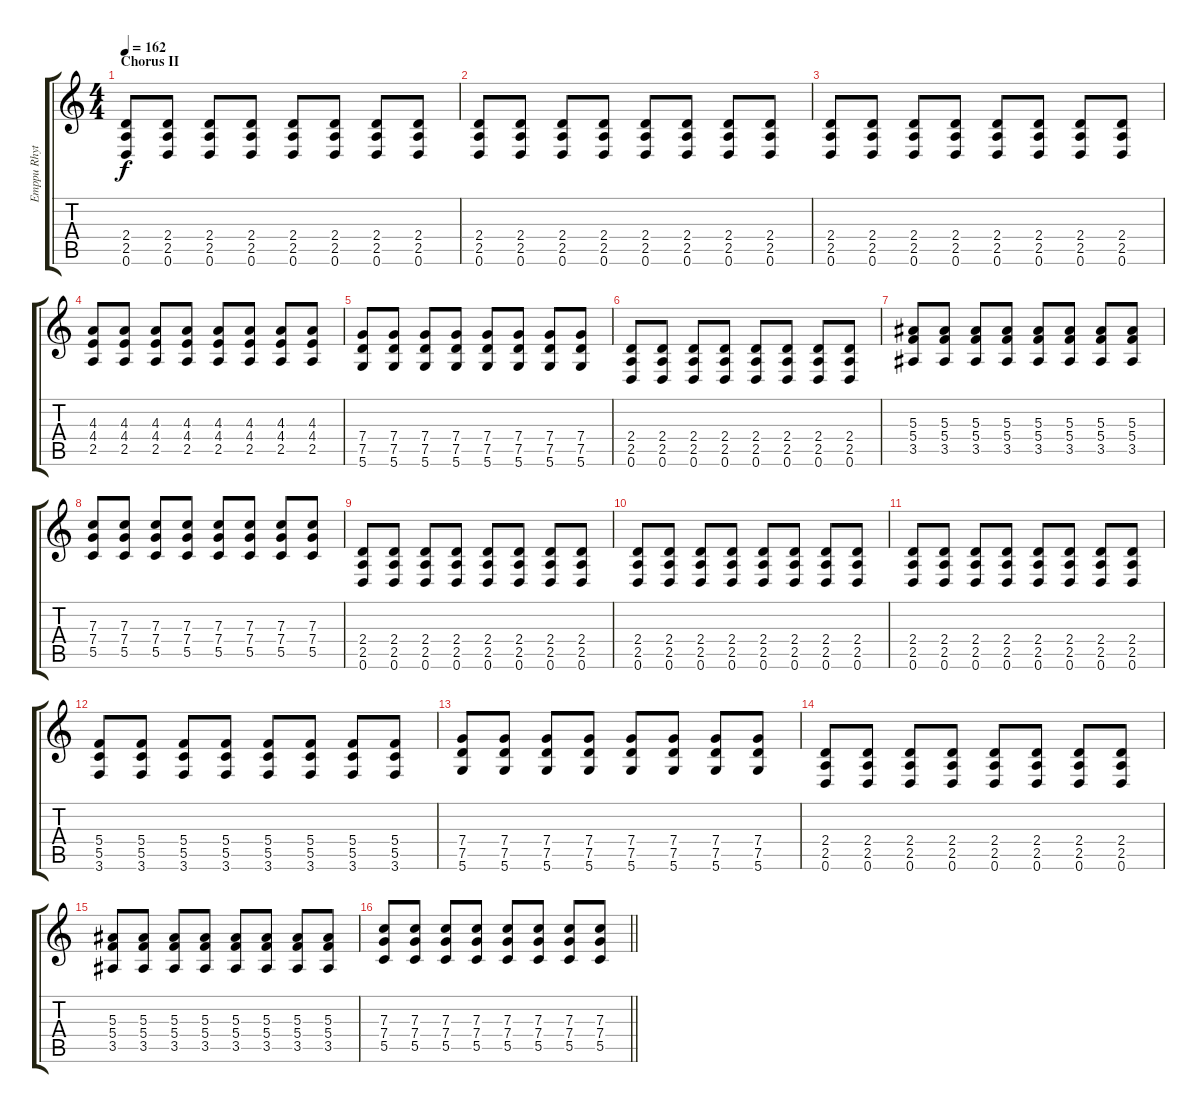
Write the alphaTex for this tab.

\track ("Emppu Rhythm" "Emppu Rhyt") {instrument overdrivenguitar}
\staff {score tabs}
\tuning (D4 A3 F3 C3 G2 D2) {hide}
\ts (4 4)
\section ("" "Chorus II")
\tempo 162
\clef g2
\ks c
(2.4 2.5 0.6).8{dy f} (2.4 2.5 0.6).8 (2.4 2.5 0.6).8 (2.4 2.5 0.6).8 (2.4 2.5 0.6).8 (2.4 2.5 0.6).8 (2.4 2.5 0.6).8 (2.4 2.5 0.6).8 |
(2.4 2.5 0.6).8 (2.4 2.5 0.6).8 (2.4 2.5 0.6).8 (2.4 2.5 0.6).8 (2.4 2.5 0.6).8 (2.4 2.5 0.6).8 (2.4 2.5 0.6).8 (2.4 2.5 0.6).8 |
(2.4 2.5 0.6).8 (2.4 2.5 0.6).8 (2.4 2.5 0.6).8 (2.4 2.5 0.6).8 (2.4 2.5 0.6).8 (2.4 2.5 0.6).8 (2.4 2.5 0.6).8 (2.4 2.5 0.6).8 |
(4.3 4.4 2.5).8 (4.3 4.4 2.5).8 (4.3 4.4 2.5).8 (4.3 4.4 2.5).8 (4.3 4.4 2.5).8 (4.3 4.4 2.5).8 (4.3 4.4 2.5).8 (4.3 4.4 2.5).8 |
(7.4 7.5 5.6).8 (7.4 7.5 5.6).8 (7.4 7.5 5.6).8 (7.4 7.5 5.6).8 (7.4 7.5 5.6).8 (7.4 7.5 5.6).8 (7.4 7.5 5.6).8 (7.4 7.5 5.6).8 |
(2.4 2.5 0.6).8 (2.4 2.5 0.6).8 (2.4 2.5 0.6).8 (2.4 2.5 0.6).8 (2.4 2.5 0.6).8 (2.4 2.5 0.6).8 (2.4 2.5 0.6).8 (2.4 2.5 0.6).8 |
(5.3 5.4 3.5).8 (5.3 5.4 3.5).8 (5.3 5.4 3.5).8 (5.3 5.4 3.5).8 (5.3 5.4 3.5).8 (5.3 5.4 3.5).8 (5.3 5.4 3.5).8 (5.3 5.4 3.5).8 |
(7.3 7.4 5.5).8 (7.3 7.4 5.5).8 (7.3 7.4 5.5).8 (7.3 7.4 5.5).8 (7.3 7.4 5.5).8 (7.3 7.4 5.5).8 (7.3 7.4 5.5).8 (7.3 7.4 5.5).8 |
(2.4 2.5 0.6).8 (2.4 2.5 0.6).8 (2.4 2.5 0.6).8 (2.4 2.5 0.6).8 (2.4 2.5 0.6).8 (2.4 2.5 0.6).8 (2.4 2.5 0.6).8 (2.4 2.5 0.6).8 |
(2.4 2.5 0.6).8 (2.4 2.5 0.6).8 (2.4 2.5 0.6).8 (2.4 2.5 0.6).8 (2.4 2.5 0.6).8 (2.4 2.5 0.6).8 (2.4 2.5 0.6).8 (2.4 2.5 0.6).8 |
(2.4 2.5 0.6).8 (2.4 2.5 0.6).8 (2.4 2.5 0.6).8 (2.4 2.5 0.6).8 (2.4 2.5 0.6).8 (2.4 2.5 0.6).8 (2.4 2.5 0.6).8 (2.4 2.5 0.6).8 |
(5.4 5.5 3.6).8 (5.4 5.5 3.6).8 (5.4 5.5 3.6).8 (5.4 5.5 3.6).8 (5.4 5.5 3.6).8 (5.4 5.5 3.6).8 (5.4 5.5 3.6).8 (5.4 5.5 3.6).8 |
(7.4 7.5 5.6).8 (7.4 7.5 5.6).8 (7.4 7.5 5.6).8 (7.4 7.5 5.6).8 (7.4 7.5 5.6).8 (7.4 7.5 5.6).8 (7.4 7.5 5.6).8 (7.4 7.5 5.6).8 |
(2.4 2.5 0.6).8 (2.4 2.5 0.6).8 (2.4 2.5 0.6).8 (2.4 2.5 0.6).8 (2.4 2.5 0.6).8 (2.4 2.5 0.6).8 (2.4 2.5 0.6).8 (2.4 2.5 0.6).8 |
(5.3 5.4 3.5).8 (5.3 5.4 3.5).8 (5.3 5.4 3.5).8 (5.3 5.4 3.5).8 (5.3 5.4 3.5).8 (5.3 5.4 3.5).8 (5.3 5.4 3.5).8 (5.3 5.4 3.5).8 |
\barLineRight lightlight
(7.3 7.4 5.5).8 (7.3 7.4 5.5).8 (7.3 7.4 5.5).8 (7.3 7.4 5.5).8 (7.3 7.4 5.5).8 (7.3 7.4 5.5).8 (7.3 7.4 5.5).8 (7.3 7.4 5.5).8
